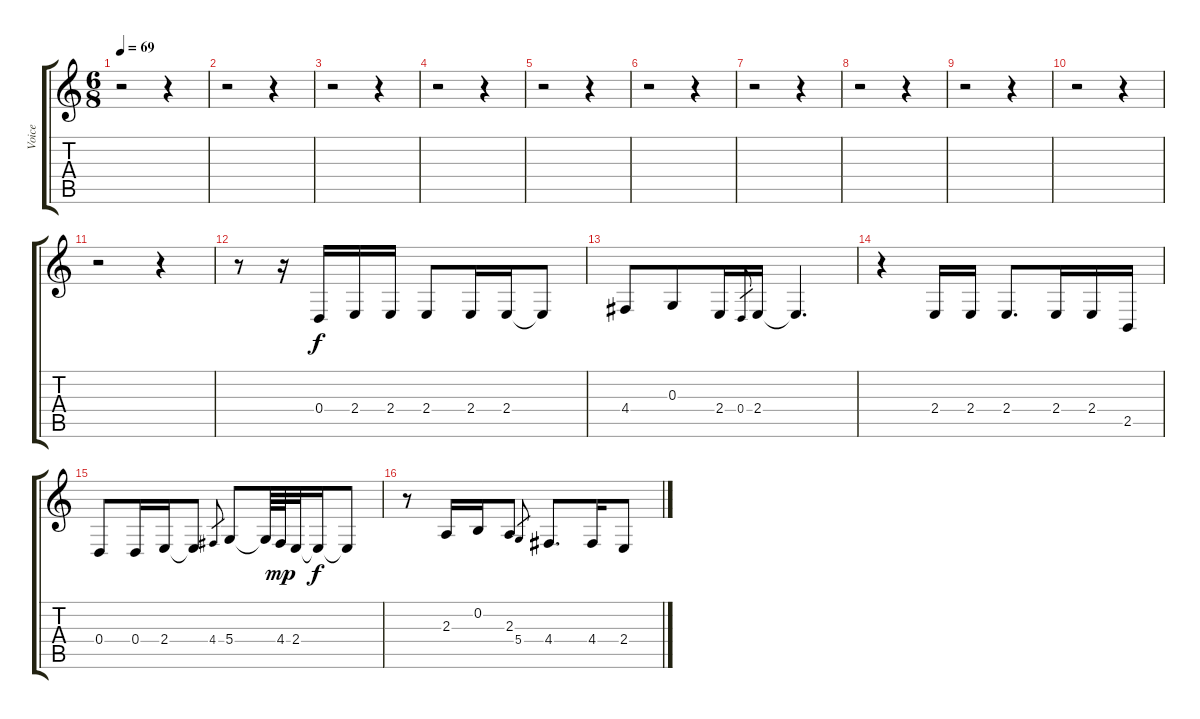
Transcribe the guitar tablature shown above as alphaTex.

\track ("Voice" "Voice") {instrument cello}
\staff {score tabs}
\tuning (E4 B3 G3 D3 A2 E2) {hide}
\ts (6 8)
\tempo 69
\clef g2
\ks c
r.2{dy f} r.4 |
r.2 r.4 |
r.2 r.4 |
r.2 r.4 |
r.2 r.4 |
r.2 r.4 |
r.2 r.4 |
r.2 r.4 |
r.2 r.4 |
r.2 r.4 |
r.2 r.4 |
r.8 r.16 0.4.16 2.4.16 2.4.16 2.4.8 2.4.16 2.4.16 2.4{t}.8 |
4.4.8 0.3.8 2.4.16 0.4.8{gr} 2.4.16 2.4{t}.4{d} |
r.4 2.4.16 2.4.16 2.4.8{d} 2.4.16 2.4.16 2.5.16 |
0.4.8 0.4.16 2.4.16 2.4{t}.8 4.4.8{gr} 5.4.8 5.4{t}.64 4.4.64{dy mp} 2.4.32 2.4{t}.16{dy f} 2.4{t}.8 |
r.8 2.3.16 0.2.16 2.3.8 5.4.8{gr} 4.4.8{d} 4.4.16 2.4.8
